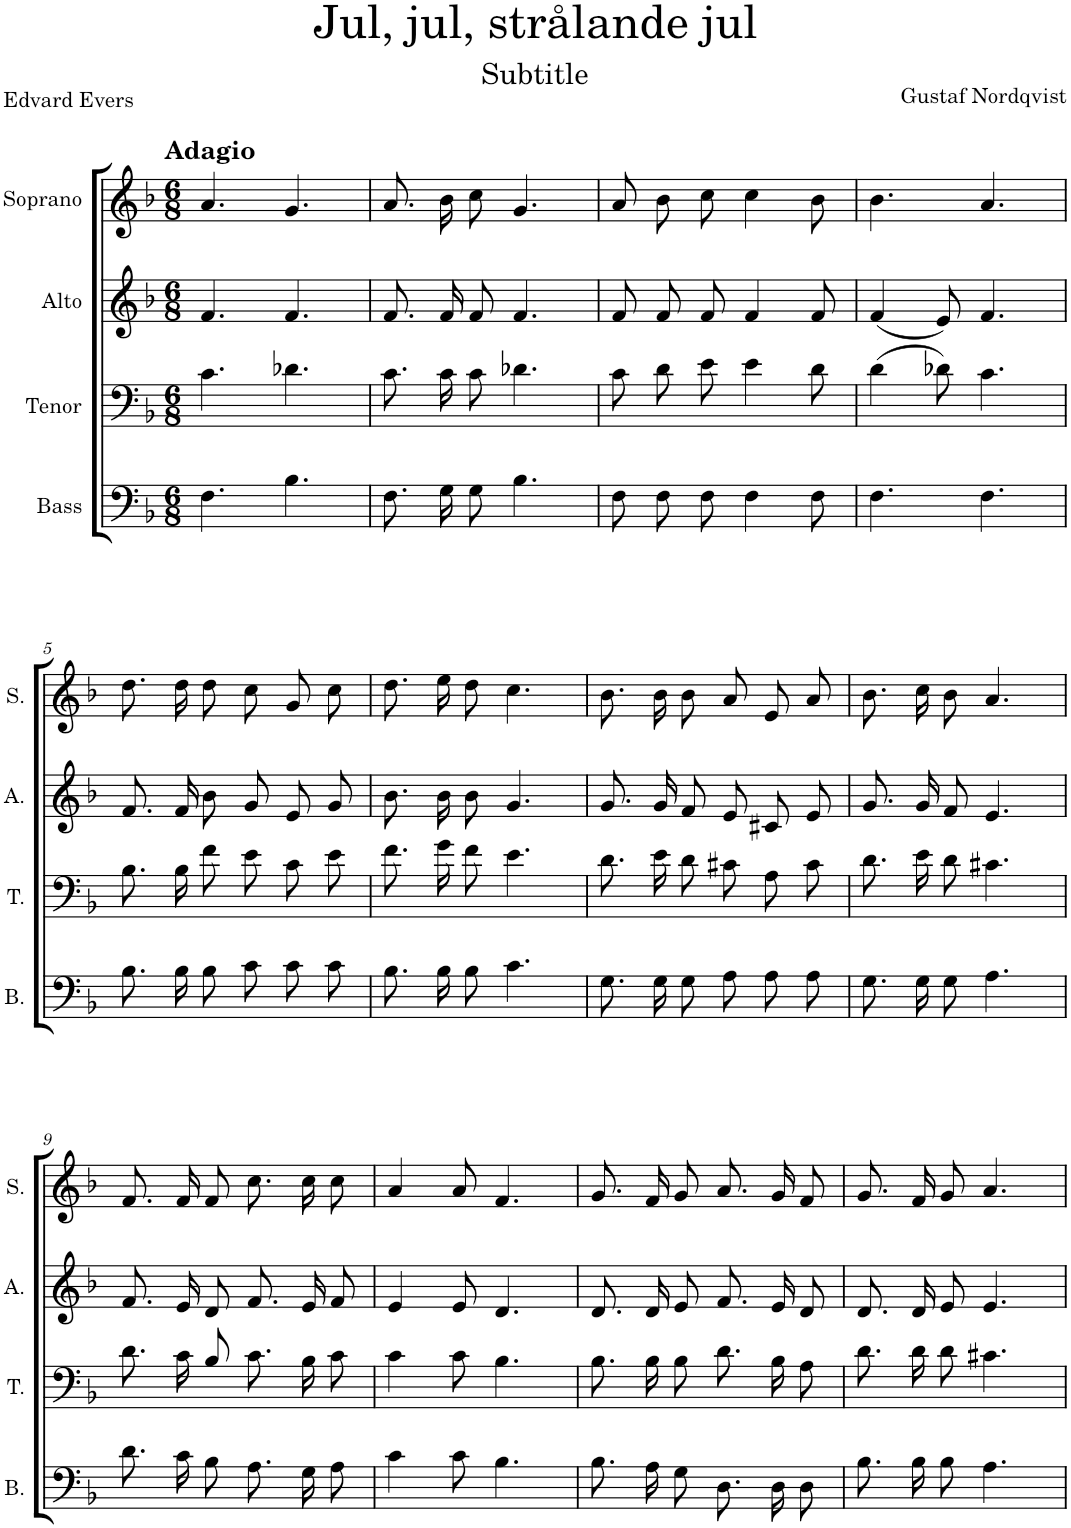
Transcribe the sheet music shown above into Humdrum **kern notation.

**kern	**kern	**kern	**kern
*part4	*part3	*part2	*part1
*staff4	*staff3	*staff2	*staff1
*I"Bass	*I"Tenor	*I"Alto	*I"Soprano
*I'B.	*I'T.	*I'A.	*I'S.
*clefF4	*clefF4	*clefG2	*clefG2
*k[b-]	*k[b-]	*k[b-]	*k[b-]
*M6/8	*M6/8	*M6/8	*M6/8
=1	=1	=1	=1
!	!	!	!LO:TX:a:B:t=Adagio
4.F\	4.c\	4.f/	4.a/
4.B-\	4.d-X\	4.f/	4.g/
=2	=2	=2	=2
8.F\L	8.c\L	8.f/L	8.a\L
16G\K	16c\K	16f/K	16b-\K
8G\J	8c\J	8f/J	8cc\J
4.B-\	4.d-X\	4.f/	4.g/
=3	=3	=3	=3
8F\L	8c\L	8f/L	8a\L
8F\	8d\	8f/	8b-\
8F\J	8e\J	8f/J	8cc\J
4F\	4e\	4f/	4cc\
8F\	8d\	8f/	8b-\
=4	=4	=4	=4
4.F\	(4d\	(4f/	4.b-\
.	8d-X\)	8e/)	.
4.F\	4.c\	4.f/	4.a/
!!LO:LB:g=z
=5	=5	=5	=5
8.B-\L	8.B-\L	8.f/L	8.dd\L
16B-\K	16B-\K	16f/K	16dd\K
8B-\J	8f\J	8b-/J	8dd\J
8c\L	8e\L	8g/L	8cc\L
8c\	8c\	8e/	8g\
8c\J	8e\J	8g/J	8cc\J
=6	=6	=6	=6
8.B-\L	8.f\L	8.b-\L	8.dd\L
16B-\K	16g\K	16b-\K	16ee\K
8B-\J	8f\J	8b-\J	8dd\J
4.c\	4.e\	4.g/	4.cc\
=7	=7	=7	=7
8.G\L	8.d\L	8.g/L	8.b-\L
16G\K	16e\K	16g/K	16b-\K
8G\J	8d\J	8f/J	8b-\J
8A\L	8c#X\L	8e/L	8a/L
8A\	8A\	8c#X/	8e/
8A\J	8c#\J	8e/J	8a/J
=8	=8	=8	=8
8.G\L	8.d\L	8.g/L	8.b-\L
16G\K	16e\K	16g/K	16cc\K
8G\J	8d\J	8f/J	8b-\J
4.A\	4.c#X\	4.e/	4.a/
!!LO:LB:g=z
=9	=9	=9	=9
8.d\L	8.d\L	8.f/L	8.f/L
16c\K	16c\K	16e/K	16f/K
8B-\J	8B-\J	8d/J	8f/J
8.A\L	8.c\L	8.f/L	8.cc\L
16G\K	16B-\K	16e/K	16cc\K
8A\J	8c\J	8f/J	8cc\J
=10	=10	=10	=10
4c\	4c\	4e/	4a/
8c\	8c\	8e/	8a/
4.B-\	4.B-\	4.d/	4.f/
=11	=11	=11	=11
8.B-\L	8.B-\L	8.d/L	8.g/L
16A\K	16B-\K	16d/K	16f/K
8G\J	8B-\J	8e/J	8g/J
8.D\L	8.d\L	8.f/L	8.a/L
16D\K	16B-\K	16e/K	16g/K
8D\J	8A\J	8d/J	8f/J
=12	=12	=12	=12
8.B-\L	8.d\L	8.d/L	8.g/L
16B-\K	16d\K	16d/K	16f/K
8B-\J	8d\J	8e/J	8g/J
4.A\	4.c#X\	4.e/	4.a/
=	=	=	=
*-	*-	*-	*-
